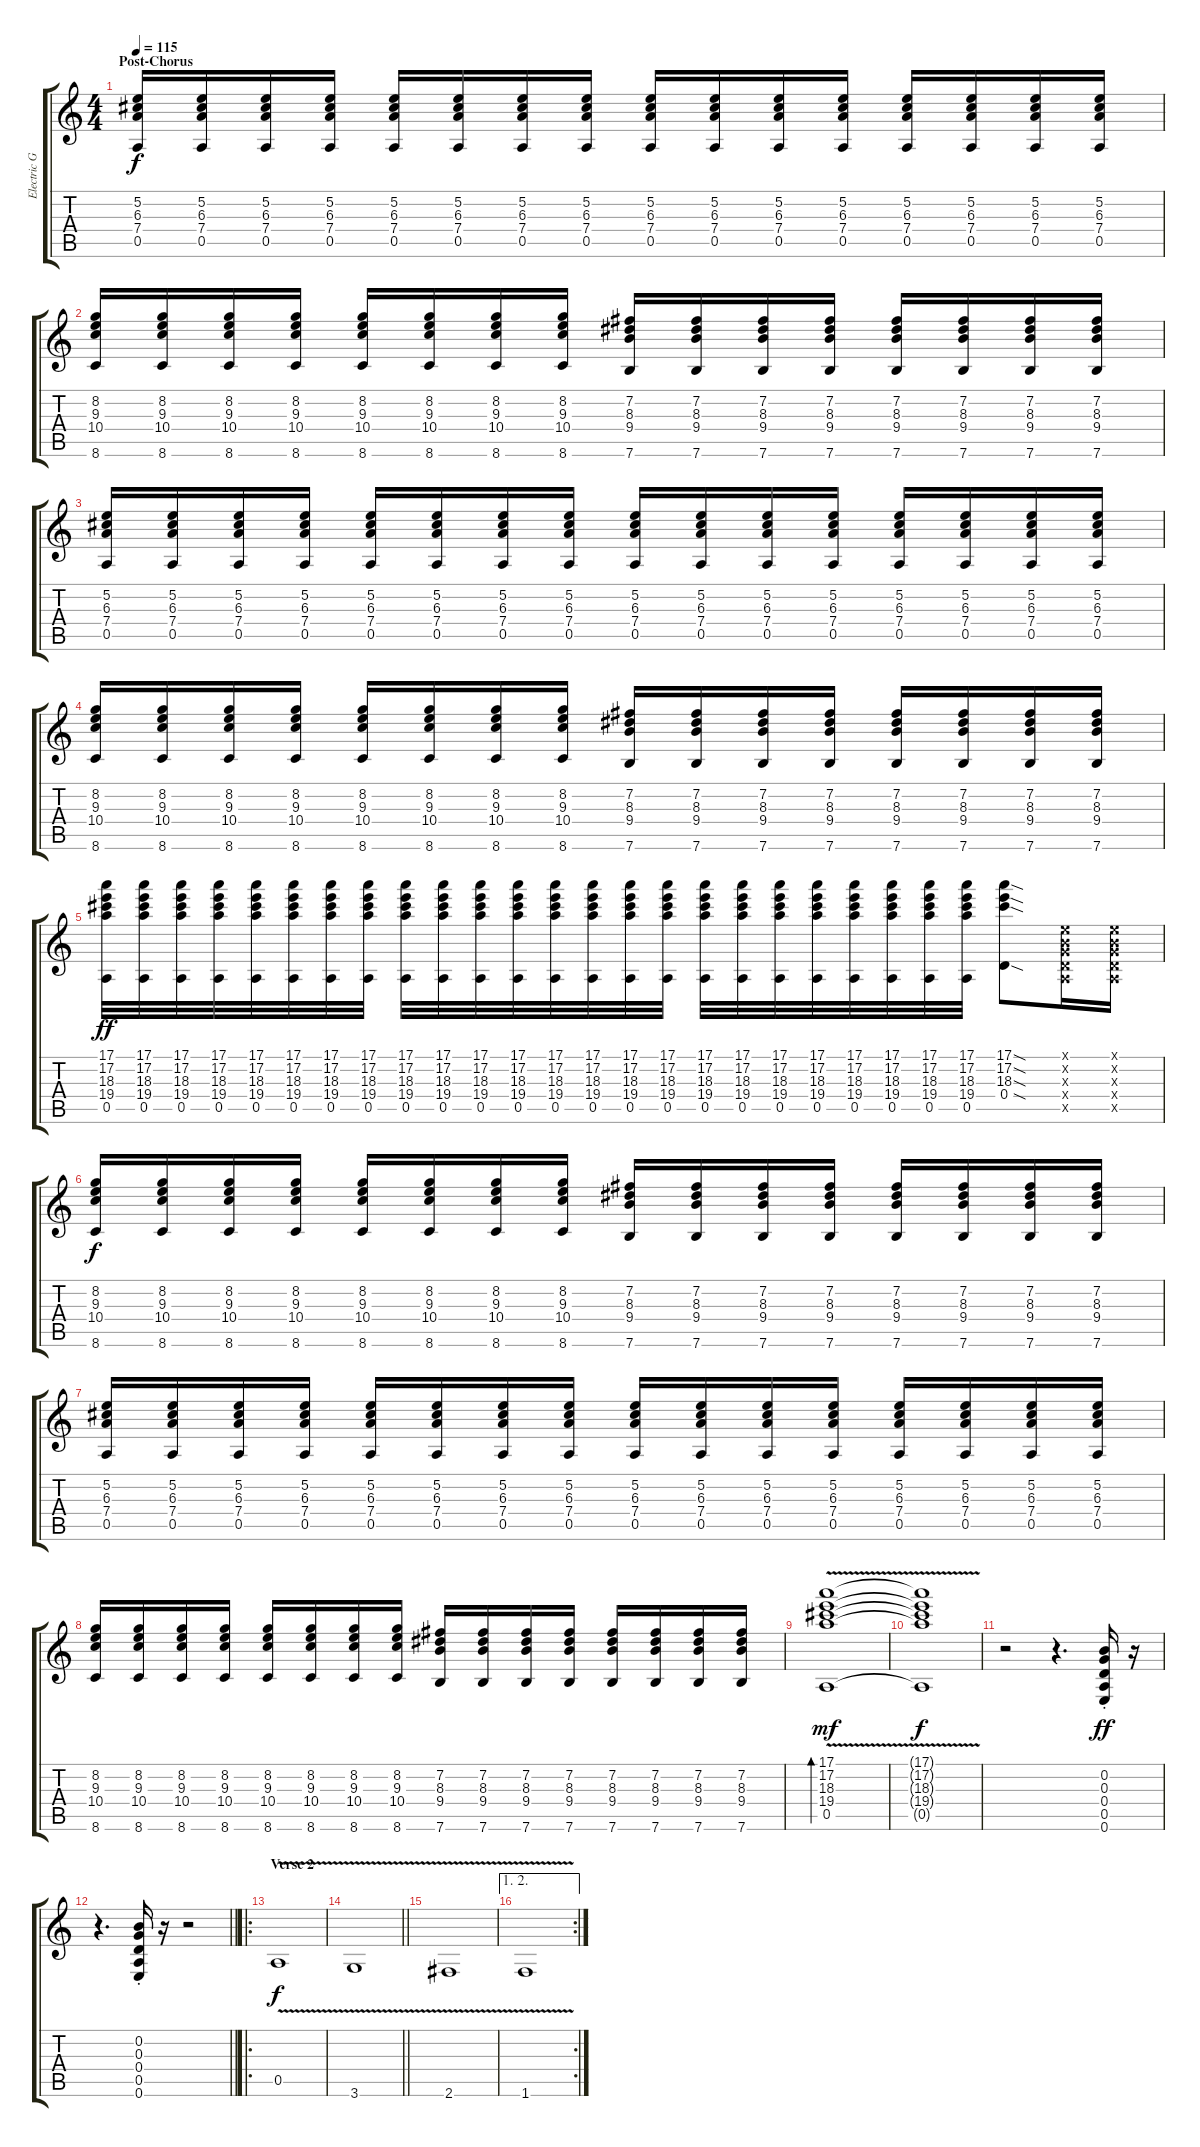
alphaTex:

\track ("Electric Guitar" "Electric G") {instrument distortionguitar}
\staff {score tabs}
\tuning (E4 B3 G3 D3 A2 E2) {hide}
\ts (4 4)
\section ("" "Post-Chorus")
\tempo 115
\clef g2
\ks c
(5.2 6.3 7.4 0.5).16{dy f} (5.2 6.3 7.4 0.5).16 (5.2 6.3 7.4 0.5).16 (5.2 6.3 7.4 0.5).16 (5.2 6.3 7.4 0.5).16 (5.2 6.3 7.4 0.5).16 (5.2 6.3 7.4 0.5).16 (5.2 6.3 7.4 0.5).16 (5.2 6.3 7.4 0.5).16 (5.2 6.3 7.4 0.5).16 (5.2 6.3 7.4 0.5).16 (5.2 6.3 7.4 0.5).16 (5.2 6.3 7.4 0.5).16 (5.2 6.3 7.4 0.5).16 (5.2 6.3 7.4 0.5).16 (5.2 6.3 7.4 0.5).16 |
(8.2 9.3 10.4 8.6).16 (8.2 9.3 10.4 8.6).16 (8.2 9.3 10.4 8.6).16 (8.2 9.3 10.4 8.6).16 (8.2 9.3 10.4 8.6).16 (8.2 9.3 10.4 8.6).16 (8.2 9.3 10.4 8.6).16 (8.2 9.3 10.4 8.6).16 (7.2 8.3 9.4 7.6).16 (7.2 8.3 9.4 7.6).16 (7.2 8.3 9.4 7.6).16 (7.2 8.3 9.4 7.6).16 (7.2 8.3 9.4 7.6).16 (7.2 8.3 9.4 7.6).16 (7.2 8.3 9.4 7.6).16 (7.2 8.3 9.4 7.6).16 |
(5.2 6.3 7.4 0.5).16 (5.2 6.3 7.4 0.5).16 (5.2 6.3 7.4 0.5).16 (5.2 6.3 7.4 0.5).16 (5.2 6.3 7.4 0.5).16 (5.2 6.3 7.4 0.5).16 (5.2 6.3 7.4 0.5).16 (5.2 6.3 7.4 0.5).16 (5.2 6.3 7.4 0.5).16 (5.2 6.3 7.4 0.5).16 (5.2 6.3 7.4 0.5).16 (5.2 6.3 7.4 0.5).16 (5.2 6.3 7.4 0.5).16 (5.2 6.3 7.4 0.5).16 (5.2 6.3 7.4 0.5).16 (5.2 6.3 7.4 0.5).16 |
(8.2 9.3 10.4 8.6).16 (8.2 9.3 10.4 8.6).16 (8.2 9.3 10.4 8.6).16 (8.2 9.3 10.4 8.6).16 (8.2 9.3 10.4 8.6).16 (8.2 9.3 10.4 8.6).16 (8.2 9.3 10.4 8.6).16 (8.2 9.3 10.4 8.6).16 (7.2 8.3 9.4 7.6).16 (7.2 8.3 9.4 7.6).16 (7.2 8.3 9.4 7.6).16 (7.2 8.3 9.4 7.6).16 (7.2 8.3 9.4 7.6).16 (7.2 8.3 9.4 7.6).16 (7.2 8.3 9.4 7.6).16 (7.2 8.3 9.4 7.6).16 |
(17.1 17.2 18.3 19.4 0.5).32{dy ff} (17.1 17.2 18.3 19.4 0.5).32 (17.1 17.2 18.3 19.4 0.5).32 (17.1 17.2 18.3 19.4 0.5).32 (17.1 17.2 18.3 19.4 0.5).32 (17.1 17.2 18.3 19.4 0.5).32 (17.1 17.2 18.3 19.4 0.5).32 (17.1 17.2 18.3 19.4 0.5).32 (17.1 17.2 18.3 19.4 0.5).32 (17.1 17.2 18.3 19.4 0.5).32 (17.1 17.2 18.3 19.4 0.5).32 (17.1 17.2 18.3 19.4 0.5).32 (17.1 17.2 18.3 19.4 0.5).32 (17.1 17.2 18.3 19.4 0.5).32 (17.1 17.2 18.3 19.4 0.5).32 (17.1 17.2 18.3 19.4 0.5).32 (17.1 17.2 18.3 19.4 0.5).32 (17.1 17.2 18.3 19.4 0.5).32 (17.1 17.2 18.3 19.4 0.5).32 (17.1 17.2 18.3 19.4 0.5).32 (17.1 17.2 18.3 19.4 0.5).32 (17.1 17.2 18.3 19.4 0.5).32 (17.1 17.2 18.3 19.4 0.5).32 (17.1 17.2 18.3 19.4 0.5).32 (17.1{sod} 17.2{sod} 18.3{sod} 0.4{sod}).8 (0.1{x} 0.2{x} 0.3{x} 0.4{x} 0.5{x}).16 (0.1{x} 0.2{x} 0.3{x} 0.4{x} 0.5{x}).16 |
(8.2 9.3 10.4 8.6).16{dy f} (8.2 9.3 10.4 8.6).16 (8.2 9.3 10.4 8.6).16 (8.2 9.3 10.4 8.6).16 (8.2 9.3 10.4 8.6).16 (8.2 9.3 10.4 8.6).16 (8.2 9.3 10.4 8.6).16 (8.2 9.3 10.4 8.6).16 (7.2 8.3 9.4 7.6).16 (7.2 8.3 9.4 7.6).16 (7.2 8.3 9.4 7.6).16 (7.2 8.3 9.4 7.6).16 (7.2 8.3 9.4 7.6).16 (7.2 8.3 9.4 7.6).16 (7.2 8.3 9.4 7.6).16 (7.2 8.3 9.4 7.6).16 |
(5.2 6.3 7.4 0.5).16 (5.2 6.3 7.4 0.5).16 (5.2 6.3 7.4 0.5).16 (5.2 6.3 7.4 0.5).16 (5.2 6.3 7.4 0.5).16 (5.2 6.3 7.4 0.5).16 (5.2 6.3 7.4 0.5).16 (5.2 6.3 7.4 0.5).16 (5.2 6.3 7.4 0.5).16 (5.2 6.3 7.4 0.5).16 (5.2 6.3 7.4 0.5).16 (5.2 6.3 7.4 0.5).16 (5.2 6.3 7.4 0.5).16 (5.2 6.3 7.4 0.5).16 (5.2 6.3 7.4 0.5).16 (5.2 6.3 7.4 0.5).16 |
(8.2 9.3 10.4 8.6).16 (8.2 9.3 10.4 8.6).16 (8.2 9.3 10.4 8.6).16 (8.2 9.3 10.4 8.6).16 (8.2 9.3 10.4 8.6).16 (8.2 9.3 10.4 8.6).16 (8.2 9.3 10.4 8.6).16 (8.2 9.3 10.4 8.6).16 (7.2 8.3 9.4 7.6).16 (7.2 8.3 9.4 7.6).16 (7.2 8.3 9.4 7.6).16 (7.2 8.3 9.4 7.6).16 (7.2 8.3 9.4 7.6).16 (7.2 8.3 9.4 7.6).16 (7.2 8.3 9.4 7.6).16 (7.2 8.3 9.4 7.6).16 |
(17.1{v} 17.2{v} 18.3{v} 19.4{v} 0.5{v}).1{bd 240 dy mf} |
(17.1{t} 17.2{t} 18.3{t} 19.4{t} 0.5{t}).1{dy f} |
r.2 r.4{d} (0.2{st} 0.3{st} 0.4{st} 0.5{st} 0.6{st}).16{dy ff} r.16 |
\barLineRight lightlight
r.4{d} (0.2{st} 0.3{st} 0.4{st} 0.5{st} 0.6{st}).16 r.16 r.2 |
\ro
\section ("" "Verse 2")
0.5{v}.1{dy f} |
\barLineRight lightlight
3.6{v}.1 |
2.6{v}.1 |
\ae (1 2)
\rc 2
1.6{v}.1
